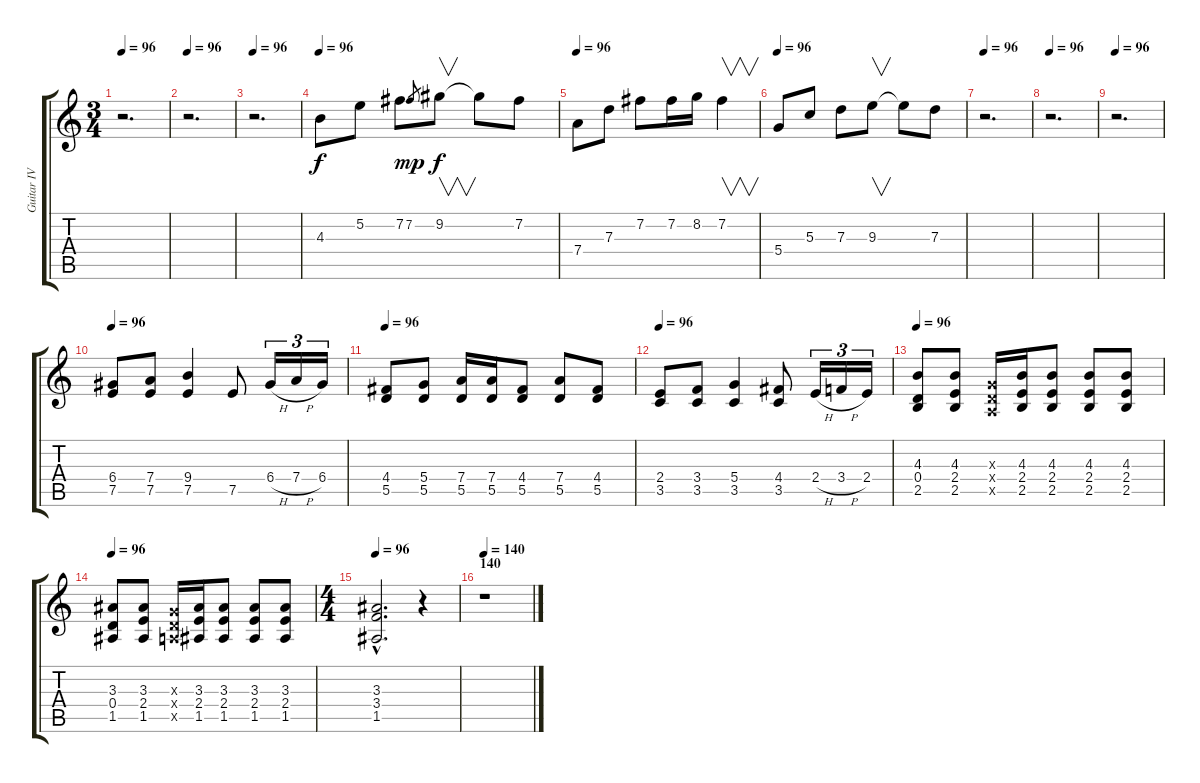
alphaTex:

\track ("Guitar IV Overdrive/Dist" "Guitar IV ") {instrument overdrivenguitar}
\staff {score tabs}
\tuning (E4 B3 G3 D3 A2 E2) {hide}
\ts (3 4)
\tempo 96
\clef g2
\ks c
r.2{d dy f} |
\tempo 96
r.2{d} |
\tempo 96
r.2{d} |
\tempo 96
4.3.8 5.2.8 7.2.8 7.2.8{gr dy mp} 9.2.8{v dy f} 9.2{t}.8 7.2.8 |
\tempo 96
7.4.8 7.3.8 7.2.8 7.2.16 8.2.16 7.2.4{v} |
\tempo 96
5.4.8 5.3.8 7.3.8 9.3.8{v} 9.3{t}.8 7.3.8 |
\tempo 96
r.2{d} |
\tempo 96
r.2{d} |
\tempo 96
r.2{d} |
\tempo 96
(6.4 7.5).8 (7.4 7.5).8 (9.4 7.5).4 7.5.8 6.4{h}.16{tu (3 2)} 7.4{h}.16{tu (3 2)} 6.4.16{tu (3 2)} |
\tempo 96
(4.4 5.5).8 (5.4 5.5).8 (7.4 5.5).16 (7.4 5.5).16 (4.4 5.5).8 (7.4 5.5).8 (4.4 5.5).8 |
\tempo 96
(2.4 3.5).8 (3.4 3.5).8 (5.4 3.5).4 (4.4 3.5).8 2.4{h}.16{tu (3 2)} 3.4{h}.16{tu (3 2)} 2.4.16{tu (3 2)} |
\tempo 96
(4.3 0.4 2.5).8 (4.3 2.4 2.5).8 (0.3{x} 0.4{x} 0.5{x}).16 (4.3 2.4 2.5).16 (4.3 2.4 2.5).8 (4.3 2.4 2.5).8 (4.3 2.4 2.5).8 |
\tempo 96
(3.3 0.4 1.5).8 (3.3 2.4 1.5).8 (0.3{x} 0.4{x} 0.5{x}).16 (3.3 2.4 1.5).16 (3.3 2.4 1.5).8 (3.3 2.4 1.5).8 (3.3 2.4 1.5).8 |
\ts (4 4)
\tempo 96
(3.3{hac} 3.4{hac} 1.5{hac}).2{d} r.4 |
\section ("" "140")
\tempo 140
r.1
